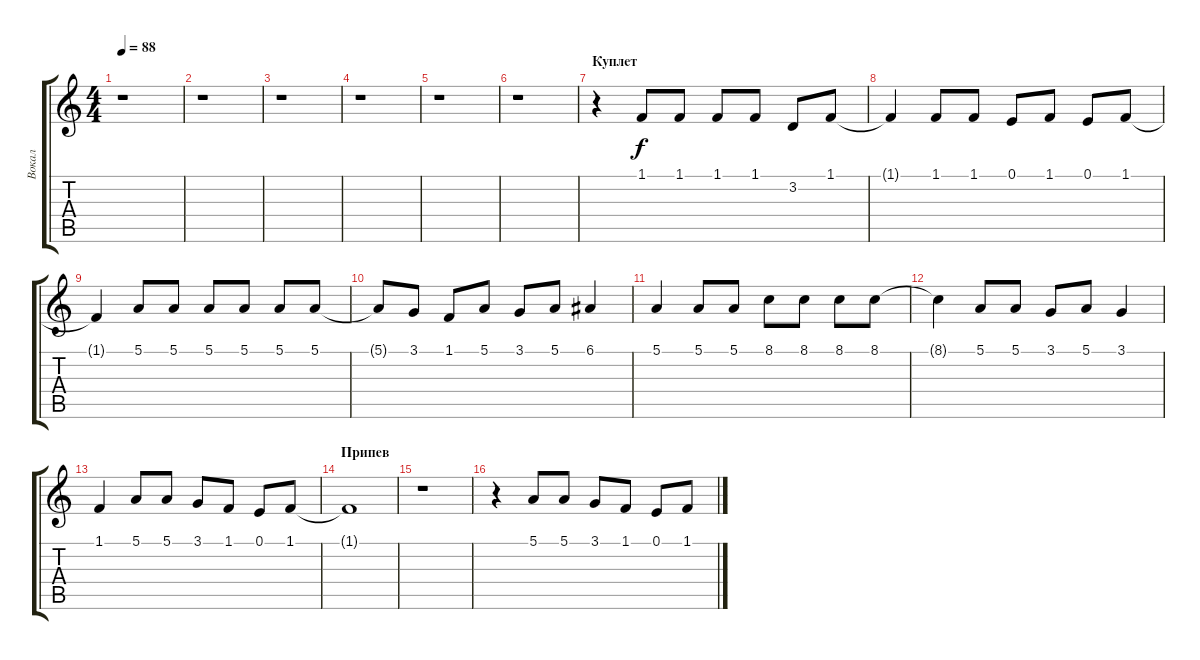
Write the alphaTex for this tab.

\track ("Вокал" "Вокал") {instrument acousticgrandpiano}
\staff {score tabs}
\tuning (E4 B3 G3 D3 A2 E2) {hide}
\ts (4 4)
\tempo 88
\clef g2
\ks c
r.1{dy f} |
r.1 |
r.1 |
r.1 |
r.1 |
r.1 |
\section ("" "Куплет")
r.4 1.1.8 1.1.8 1.1.8 1.1.8 3.2.8 1.1.8 |
1.1{t}.4 1.1.8 1.1.8 0.1.8 1.1.8 0.1.8 1.1.8 |
1.1{t}.4 5.1.8 5.1.8 5.1.8 5.1.8 5.1.8 5.1.8 |
5.1{t}.8 3.1.8 1.1.8 5.1.8 3.1.8 5.1.8 6.1.4 |
5.1.4 5.1.8 5.1.8 8.1.8 8.1.8 8.1.8 8.1.8 |
8.1{t}.4 5.1.8 5.1.8 3.1.8 5.1.8 3.1.4 |
1.1.4 5.1.8 5.1.8 3.1.8 1.1.8 0.1.8 1.1.8 |
\section ("" "Припев")
1.1{t}.1 |
r.1 |
r.4 5.1.8 5.1.8 3.1.8 1.1.8 0.1.8 1.1.8
